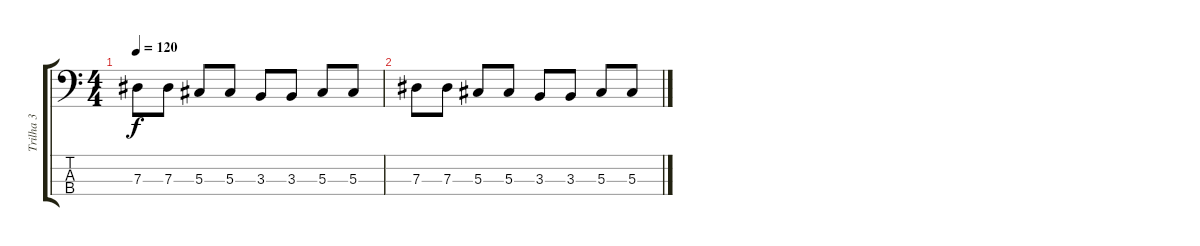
\track ("Trilha 3" "Trilha 3") {instrument electricbasspick}
\staff {score tabs}
\tuning (Gb2 Db2 Ab1 Eb1) {hide}
\ts (4 4)
\tempo 120
\clef f4
\ks c
7.3.8{dy f} 7.3.8 5.3.8 5.3.8 3.3.8 3.3.8 5.3.8 5.3.8 |
7.3.8 7.3.8 5.3.8 5.3.8 3.3.8 3.3.8 5.3.8 5.3.8
